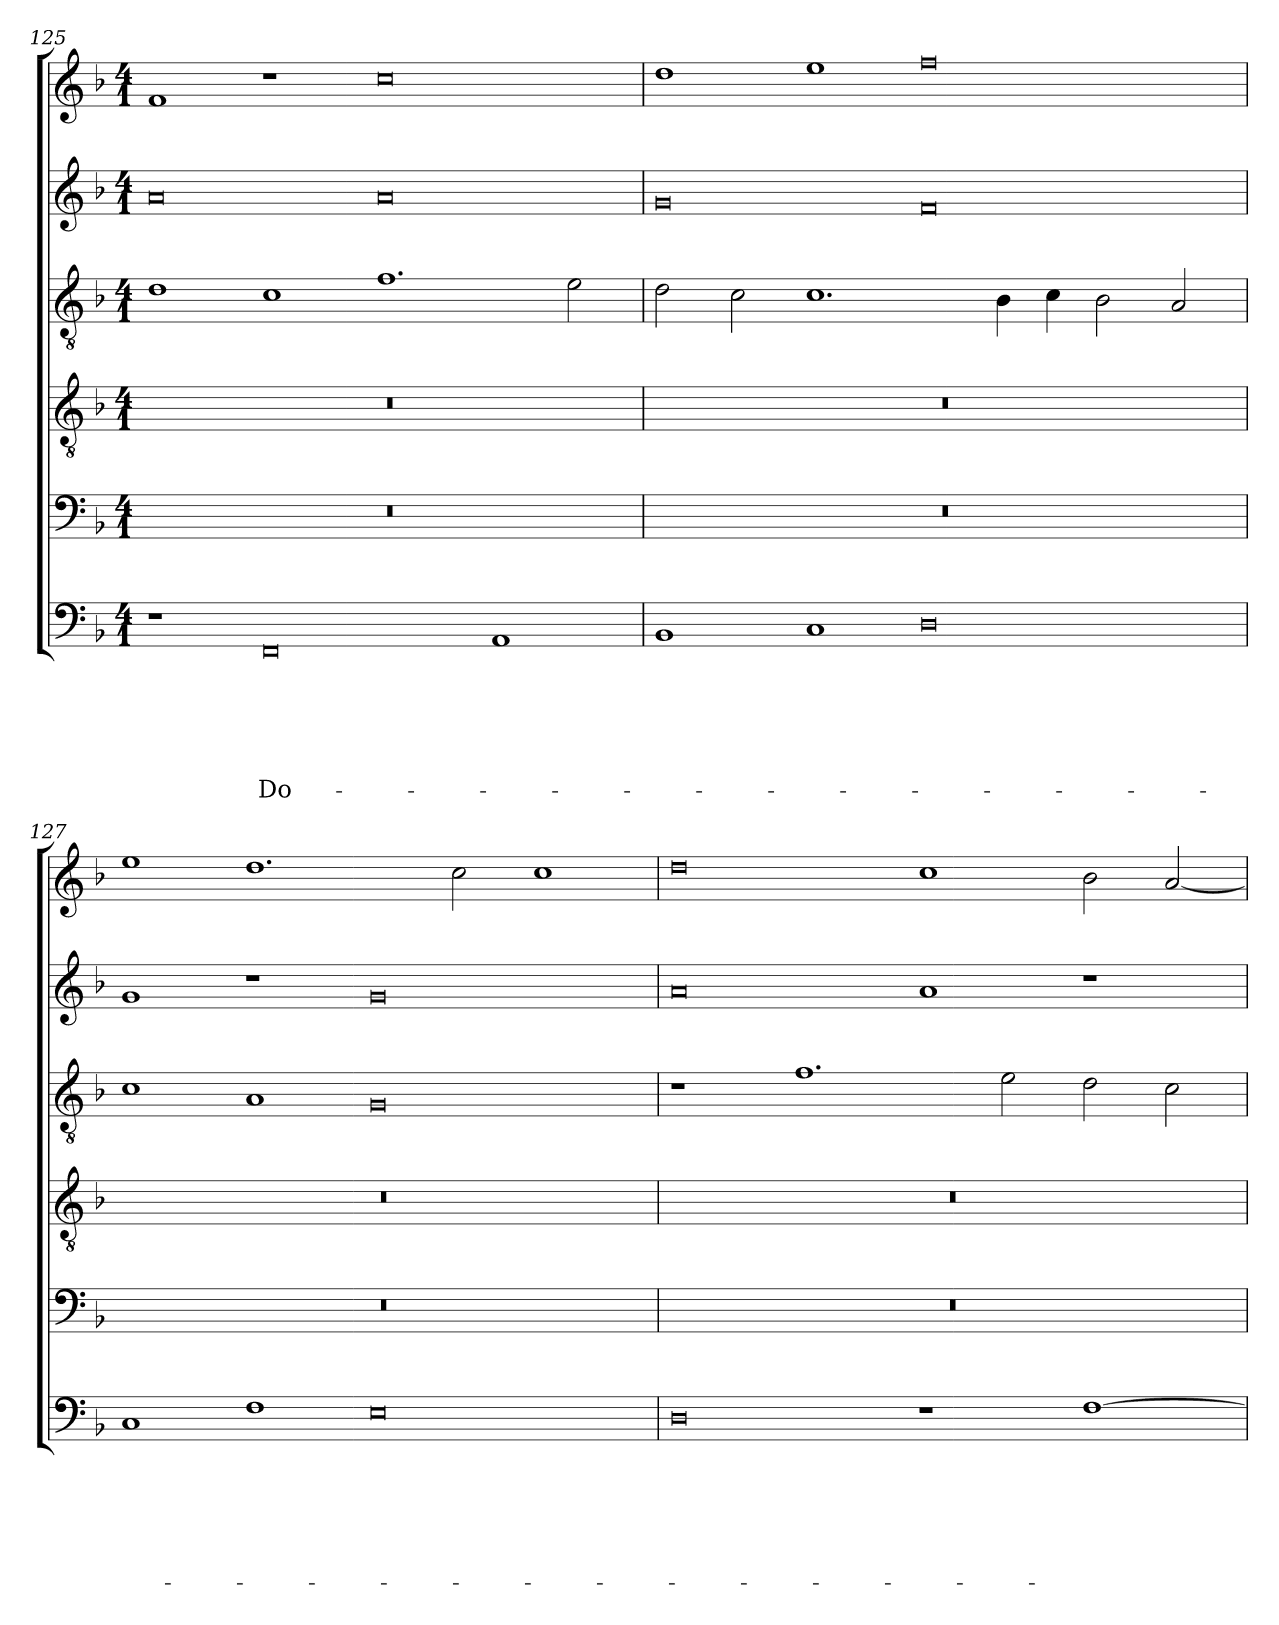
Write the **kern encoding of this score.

**kern	**text	**text	**text	**text	**text	**text	**kern	**kern	**kern	**kern	**kern
*part6	*part6	*part6	*part6	*part6	*part6	*part6	*part5	*part4	*part3	*part2	*part1
*staff6	*staff6	*staff6	*staff6	*staff6	*staff6	*staff6	*staff5	*staff4	*staff3	*staff2	*staff1
!!LO:LB:g=z
*clefF4	*	*	*	*	*	*	*clefF4	*clefGv2	*clefGv2	*clefG2	*clefG2
*k[b-]	*	*	*	*	*	*	*k[b-]	*k[b-]	*k[b-]	*k[b-]	*k[b-]
*F:	*	*	*	*	*	*	*F:	*F:	*F:	*F:	*F:
*M4/1	*	*	*	*	*	*	*M4/1	*M4/1	*M4/1	*M4/1	*M4/1
=125	=125	=125	=125	=125	=125	=125	=125	=125	=125	=125	=125
1r	.	.	.	.	.	.	00r	00r	1d	0a	1f
0FF	.	.	.	.	.	Do-	.	.	1c	.	1r
.	.	.	.	.	.	.	.	.	1.f	0a	0cc
1AA	.	.	.	.	.	.	.	.	.	.	.
.	.	.	.	.	.	.	.	.	2e\	.	.
=126	=126	=126	=126	=126	=126	=126	=126	=126	=126	=126	=126
1BB-	.	.	.	.	.	.	00r	00r	2d\	0g	1dd
.	.	.	.	.	.	.	.	.	2c\	.	.
1C	.	.	.	.	.	.	.	.	1.c	.	1ee
0D	.	.	.	.	.	.	.	.	.	0f	0ff
.	.	.	.	.	.	.	.	.	4B-\	.	.
.	.	.	.	.	.	.	.	.	4c\	.	.
.	.	.	.	.	.	.	.	.	2B-\	.	.
.	.	.	.	.	.	.	.	.	2A/	.	.
=127	=127	=127	=127	=127	=127	=127	=127	=127	=127	=127	=127
1C	.	.	.	.	.	.	00r	00r	1c	1g	1ee
1F	.	.	.	.	.	.	.	.	1A	1r	1.dd
0E	.	.	.	.	.	.	.	.	0G	0g	.
.	.	.	.	.	.	.	.	.	.	.	2cc\
.	.	.	.	.	.	.	.	.	.	.	1cc
=128	=128	=128	=128	=128	=128	=128	=128	=128	=128	=128	=128
0D	.	.	.	.	.	.	00r	00r	1r	0a	0dd
.	.	.	.	.	.	.	.	.	1.f	.	.
1r	.	.	.	.	.	.	.	.	.	1a	1cc
.	.	.	.	.	.	.	.	.	2e\	.	.
[1F	.	.	.	.	.	.	.	.	2d\	1r	2b-\
.	.	.	.	.	.	.	.	.	2c\	.	[2a/
=	=	=	=	=	=	=	=	=	=	=	=
*-	*-	*-	*-	*-	*-	*-	*-	*-	*-	*-	*-
